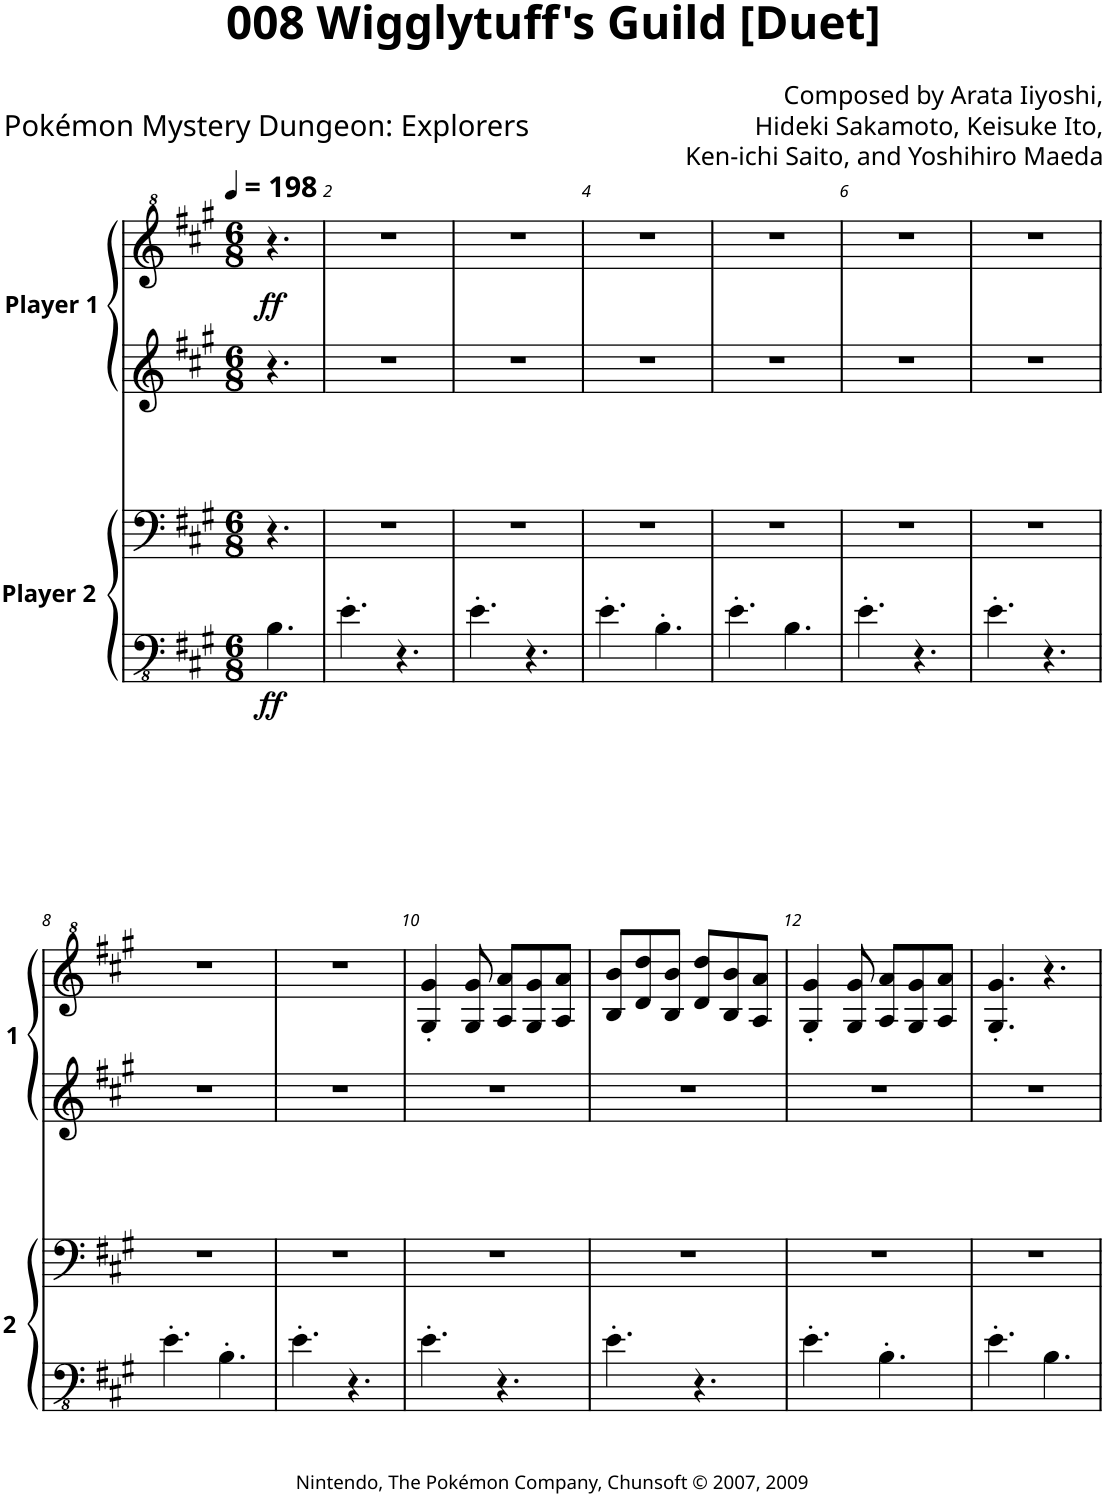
**kern	**kern	**dynam	**kern	**kern	**dynam
*part2	*part2	*part2	*part1	*part1	*part1
*staff4	*staff3	*staff3/4	*staff2	*staff1	*staff1/2
*I"Player 2	*	*	*I"Player 1	*	*
*clefFv4	*clefF4	*	*clefG2	*clefG^2	*
*k[f#c#g#]	*k[f#c#g#]	*	*k[f#c#g#]	*k[f#c#g#]	*
*M6/8	*M6/8	*	*M6/8	*M6/8	*
*MM198	*MM198	*	*MM198	*MM198	*
=1	=1	=1	=1	=1	=1
!	!	!LO:DY:b=2	!	!	!LO:DY:b
4.BB\	4.r	ff	4.r	4.r	ff
=2	=2	=2	=2	=2	=2
4.E'\	2.r	.	2.r	2.r	.
4.r	.	.	.	.	.
=3	=3	=3	=3	=3	=3
4.E'\	2.r	.	2.r	2.r	.
4.r	.	.	.	.	.
=4	=4	=4	=4	=4	=4
4.E'\	2.r	.	2.r	2.r	.
4.BB'\	.	.	.	.	.
=5	=5	=5	=5	=5	=5
4.E'\	2.r	.	2.r	2.r	.
4.BB\	.	.	.	.	.
=6	=6	=6	=6	=6	=6
4.E'\	2.r	.	2.r	2.r	.
4.r	.	.	.	.	.
=7	=7	=7	=7	=7	=7
4.E'\	2.r	.	2.r	2.r	.
4.r	.	.	.	.	.
!!LO:LB:g=z
=8	=8	=8	=8	=8	=8
4.E'\	2.r	.	2.r	2.r	.
4.BB'\	.	.	.	.	.
=9	=9	=9	=9	=9	=9
4.E'\	2.r	.	2.r	2.r	.
4.r	.	.	.	.	.
=10	=10	=10	=10	=10	=10
4.E'\	2.r	.	2.r	4g#/' 4gg#/'	.
.	.	.	.	8g#/ 8gg#/	.
4.r	.	.	.	8a/ 8aa/L	.
.	.	.	.	8g#/ 8gg#/	.
.	.	.	.	8a/ 8aa/J	.
=11	=11	=11	=11	=11	=11
4.E'\	2.r	.	2.r	8b/ 8bb/L	.
.	.	.	.	8dd/ 8ddd/	.
.	.	.	.	8b/ 8bb/J	.
4.r	.	.	.	8dd/ 8ddd/L	.
.	.	.	.	8b/ 8bb/	.
.	.	.	.	8a/ 8aa/J	.
=12	=12	=12	=12	=12	=12
4.E'\	2.r	.	2.r	4g#/' 4gg#/'	.
.	.	.	.	8g#/ 8gg#/	.
4.BB'\	.	.	.	8a/ 8aa/L	.
.	.	.	.	8g#/ 8gg#/	.
.	.	.	.	8a/ 8aa/J	.
=13	=13	=13	=13	=13	=13
4.E'\	2.r	.	2.r	4.g#/' 4.gg#/'	.
4.BB\	.	.	.	4.r	.
=	=	=	=	=	=
*-	*-	*-	*-	*-	*-
